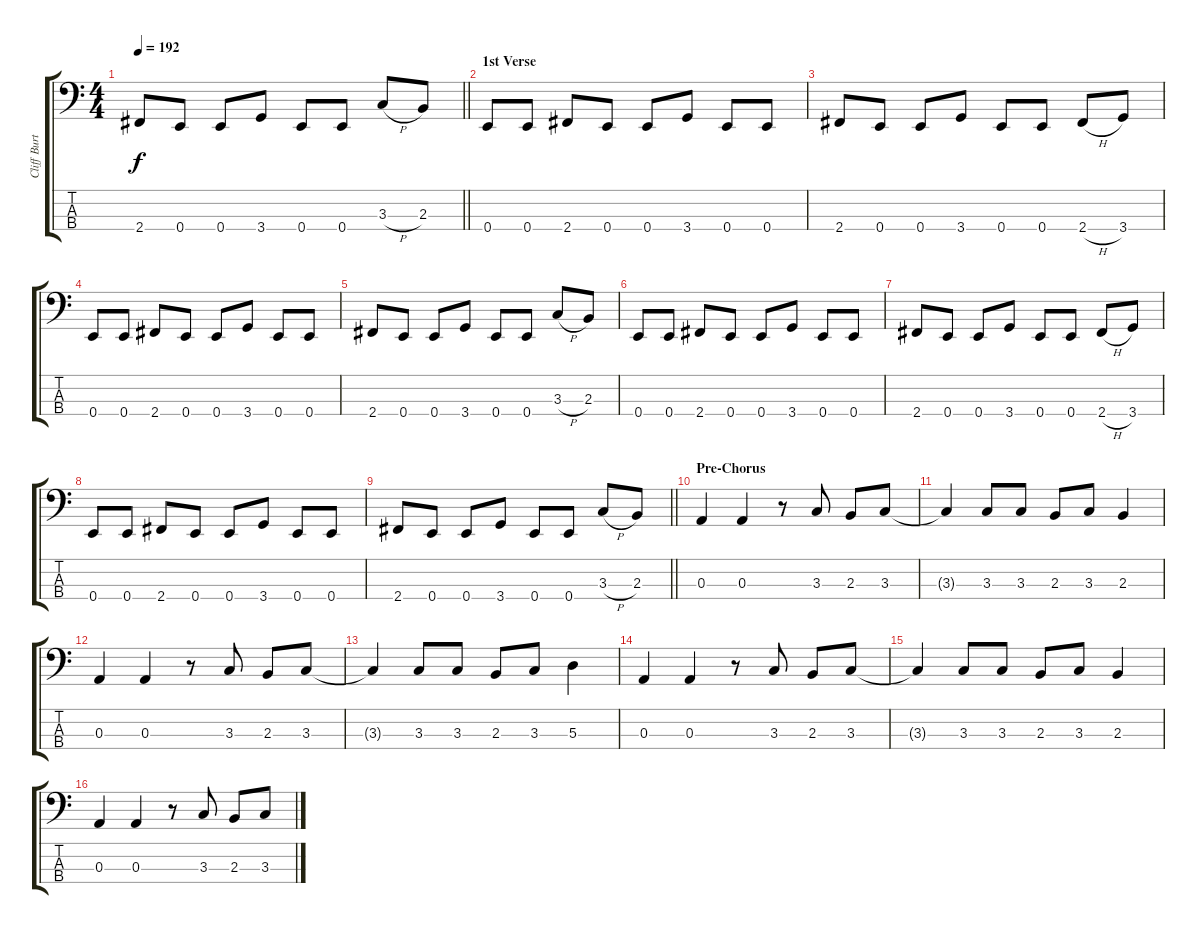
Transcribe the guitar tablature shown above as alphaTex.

\track ("Cliff Burton - Bass" "Cliff Burt") {instrument electricbassfinger}
\staff {score tabs}
\tuning (G2 D2 A1 E1) {hide}
\ts (4 4)
\tempo 192
\clef f4
\barLineRight lightlight
\ks c
2.4.8{dy f} 0.4.8 0.4.8 3.4.8 0.4.8 0.4.8 3.3{h}.8 2.3.8 |
\section ("" "1st Verse")
0.4.8 0.4.8 2.4.8 0.4.8 0.4.8 3.4.8 0.4.8 0.4.8 |
2.4.8 0.4.8 0.4.8 3.4.8 0.4.8 0.4.8 2.4{h}.8 3.4.8 |
0.4.8 0.4.8 2.4.8 0.4.8 0.4.8 3.4.8 0.4.8 0.4.8 |
2.4.8 0.4.8 0.4.8 3.4.8 0.4.8 0.4.8 3.3{h}.8 2.3.8 |
0.4.8 0.4.8 2.4.8 0.4.8 0.4.8 3.4.8 0.4.8 0.4.8 |
2.4.8 0.4.8 0.4.8 3.4.8 0.4.8 0.4.8 2.4{h}.8 3.4.8 |
0.4.8 0.4.8 2.4.8 0.4.8 0.4.8 3.4.8 0.4.8 0.4.8 |
\barLineRight lightlight
2.4.8 0.4.8 0.4.8 3.4.8 0.4.8 0.4.8 3.3{h}.8 2.3.8 |
\section ("" "Pre-Chorus")
0.3.4 0.3.4 r.8 3.3.8 2.3.8 3.3.8 |
3.3{t}.4 3.3.8 3.3.8 2.3.8 3.3.8 2.3.4 |
0.3.4 0.3.4 r.8 3.3.8 2.3.8 3.3.8 |
3.3{t}.4 3.3.8 3.3.8 2.3.8 3.3.8 5.3.4 |
0.3.4 0.3.4 r.8 3.3.8 2.3.8 3.3.8 |
3.3{t}.4 3.3.8 3.3.8 2.3.8 3.3.8 2.3.4 |
0.3.4 0.3.4 r.8 3.3.8 2.3.8 3.3.8
